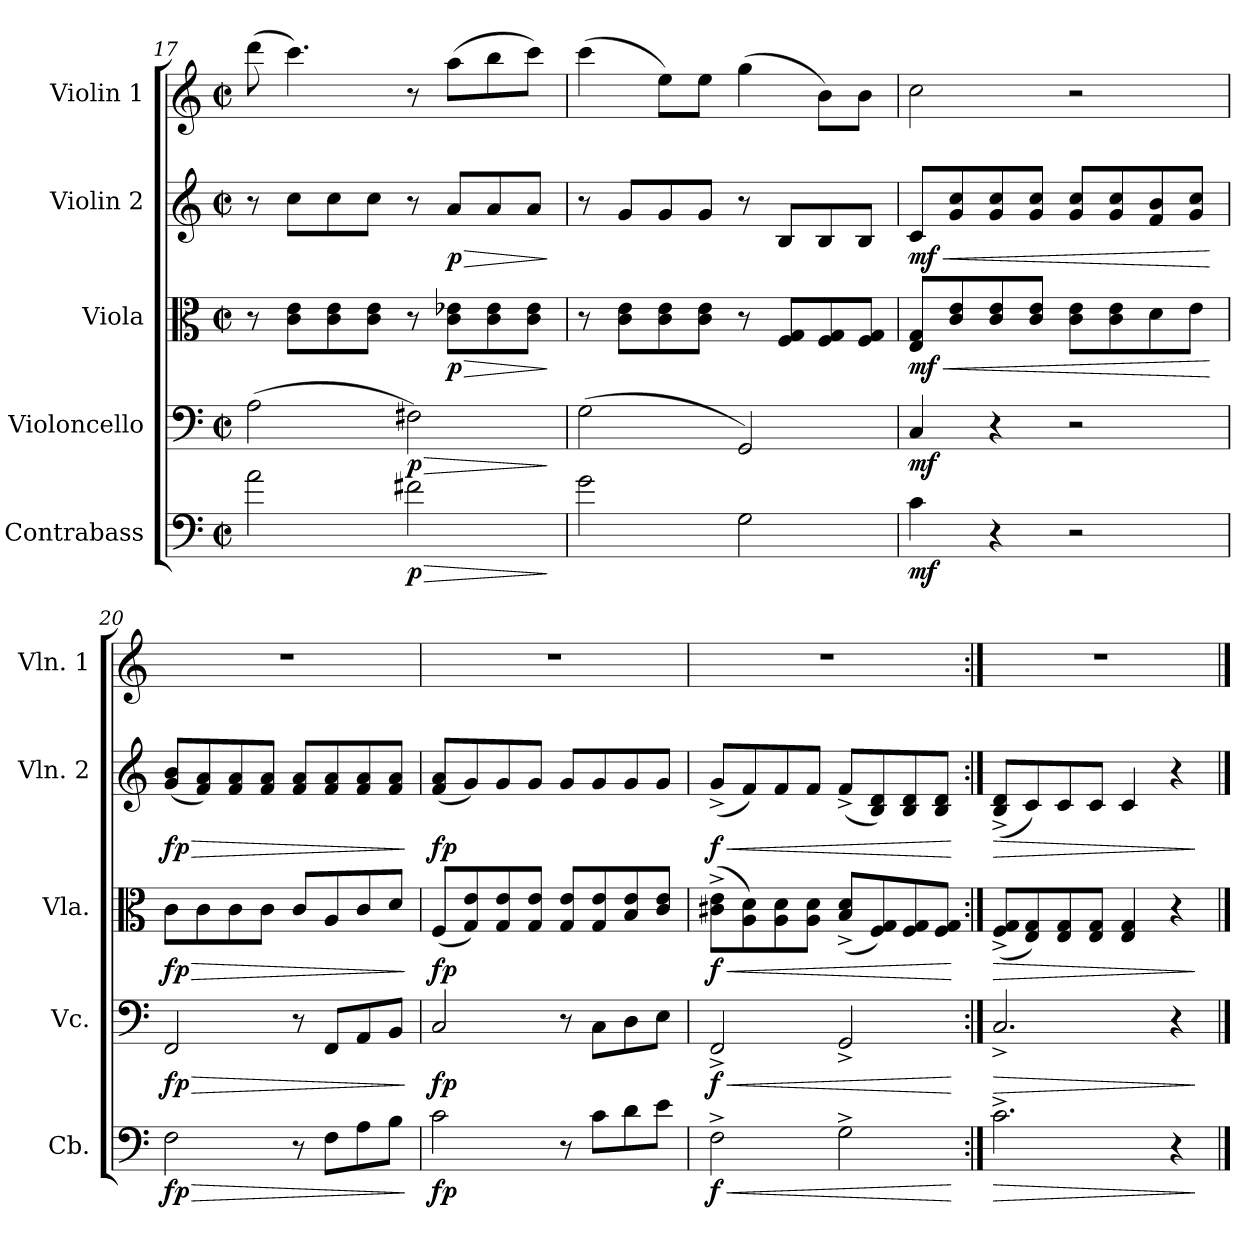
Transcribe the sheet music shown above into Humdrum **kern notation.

**kern	**dynam	**kern	**dynam	**kern	**dynam	**kern	**dynam	**kern
*part5	*part5	*part4	*part4	*part3	*part3	*part2	*part2	*part1
*staff5	*staff5	*staff4	*staff4	*staff3	*staff3	*staff2	*staff2	*staff1
*I"Contrabass	*	*I"Violoncello	*	*I"Viola	*	*I"Violin 2	*	*I"Violin 1
*I'Cb.	*	*I'Vc.	*	*I'Vla.	*	*I'Vln. 2	*	*I'Vln. 1
*clefF4	*	*clefF4	*	*clefC3	*	*clefG2	*	*clefG2
*ITrd7c12	*	*	*	*	*	*	*	*
*k[]	*	*k[]	*	*k[]	*	*k[]	*	*k[]
*M2/2	*	*M2/2	*	*M2/2	*	*M2/2	*	*M2/2
*met(c|)	*	*met(c|)	*	*met(c|)	*	*met(c|)	*	*met(c|)
=17	=17	=17	=17	=17	=17	=17	=17	=17
2A\	.	(>2A\	.	8r	.	8r	.	(>8ddd\
.	.	.	.	8c\ 8e\L	.	8cc\L	.	4.ccc\)
.	.	.	.	8c\ 8e\	.	8cc\	.	.
.	.	.	.	8c\ 8e\J	.	8cc\J	.	.
!	!LO:HP:b	!	!LO:HP:b	!	!	!	!	!
!	!LO:DY:n=1:b	!	!LO:DY:n=1:b	!	!	!	!	!
2F#X\	> p	2F#X\)	> p	8r	.	8r	.	8r
!	!	!	!	!	!LO:HP:b	!	!LO:HP:b	!
!	!	!	!	!	!LO:DY:n=1:b	!	!LO:DY:n=1:b	!
.	.	.	.	8c\ 8e-X\L	> p	8a/L	> p	(>8aa\L
.	.	.	.	8c\ 8e-\	.	8a/	.	8bb\
.	.	.	.	8c\ 8e-\J	.	8a/J	.	8ccc\J)
.	]	.	]	.	]	.	]	.
=18	=18	=18	=18	=18	=18	=18	=18	=18
2G\	.	(>2G\	.	8r	.	8r	.	(>4ccc\
.	.	.	.	8c\ 8e\L	.	8g/L	.	.
.	.	.	.	8c\ 8e\	.	8g/	.	8ee\L)
.	.	.	.	8c\ 8e\J	.	8g/J	.	8ee\J
2GG\	.	2GG/)	.	8r	.	8r	.	(>4gg\
.	.	.	.	8F/ 8G/L	.	8B/L	.	.
.	.	.	.	8F/ 8G/	.	8B/	.	8b\L)
.	.	.	.	8F/ 8G/J	.	8B/J	.	8b\J
=19	=19	=19	=19	=19	=19	=19	=19	=19
!	!LO:DY:b	!	!LO:DY:b	!	!LO:HP:b	!	!LO:HP:b	!
!	!	!	!	!	!LO:DY:n=1:b	!	!LO:DY:n=1:b	!
4C\	mf	4C/	mf	8E/ 8G/L	< mf	8c/L	< mf	2cc\
.	.	.	.	8c/ 8e/	.	8g/ 8cc/	.	.
4r	.	4r	.	8c/ 8e/	.	8g/ 8cc/	.	.
.	.	.	.	8c/ 8e/J	.	8g/ 8cc/J	.	.
2r	.	2r	.	8c\ 8e\L	.	8g/ 8cc/L	.	2r
.	.	.	.	8c\ 8e\	.	8g/ 8cc/	.	.
.	.	.	.	8d\	.	8f/ 8b/	.	.
.	.	.	.	8e\J	.	8g/ 8cc/J	.	.
.	.	.	.	.	[	.	[	.
=20	=20	=20	=20	=20	=20	=20	=20	=20
!	!LO:HP:b	!	!LO:HP:b	!	!LO:HP:b	!	!LO:HP:b	!
!	!LO:DY:n=1:b	!	!LO:DY:n=1:b	!	!LO:DY:n=1:b	!	!LO:DY:n=1:b	!
2FF\	> fp	2FF/	> fp	8c\L	> fp	(<8g/ 8b/L	> fp	1r
.	.	.	.	8c\	.	8f/ 8a/)	.	.
.	.	.	.	8c\	.	8f/ 8a/	.	.
.	.	.	.	8c\J	.	8f/ 8a/J	.	.
8r	.	8r	.	8c/L	.	8f/ 8a/L	.	.
8FF\L	.	8FF/L	.	8A/	.	8f/ 8a/	.	.
8AA\	.	8AA/	.	8c/	.	8f/ 8a/	.	.
8BB\J	.	8BB/J	.	8d/J	.	8f/ 8a/J	.	.
.	]	.	]	.	]	.	]	.
!!LO:LB:g=z
=21	=21	=21	=21	=21	=21	=21	=21	=21
!	!LO:DY:b	!	!LO:DY:b	!	!LO:DY:b	!	!LO:DY:b	!
2C\	fp	2C/	fp	(<8F/L	fp	(<8f/ 8a/L	fp	1r
.	.	.	.	8G/ 8e/)	.	8g/)	.	.
.	.	.	.	8G/ 8e/	.	8g/	.	.
.	.	.	.	8G/ 8e/J	.	8g/J	.	.
8r	.	8r	.	8G/ 8e/L	.	8g/L	.	.
8C\L	.	8C\L	.	8G/ 8e/	.	8g/	.	.
8D\	.	8D\	.	8B/ 8e/	.	8g/	.	.
8E\J	.	8E\J	.	8c/ 8e/J	.	8g/J	.	.
=22	=22	=22	=22	=22	=22	=22	=22	=22
!	!LO:HP:b	!	!LO:HP:b	!	!LO:HP:b	!	!LO:HP:b	!
!	!LO:DY:n=1:b	!	!LO:DY:n=1:b	!	!LO:DY:n=1:b	!	!LO:DY:n=1:b	!
2FF^\	< f	2FF^/	< f	(>8c#X\^ 8e\^L	< f	(<8g^/L	< f	1r
.	.	.	.	8A\ 8d\)	.	8f/)	.	.
.	.	.	.	8A\ 8d\	.	8f/	.	.
.	.	.	.	8A\ 8d\J	.	8f/J	.	.
2GG^\	.	2GG^/	.	(<8B/^ 8d/^L	.	(<8f^/L	.	.
.	.	.	.	8F/ 8G/)	.	8B/ 8d/)	.	.
.	.	.	.	8F/ 8G/	.	8B/ 8d/	.	.
.	.	.	.	8F/ 8G/J	.	8B/ 8d/J	.	.
.	[	.	[	.	[	.	[	.
=23:|!	=23:|!	=23:|!	=23:|!	=23:|!	=23:|!	=23:|!	=23:|!	=23:|!
!	!LO:HP:b	!	!LO:HP:b	!	!LO:HP:b	!	!LO:HP:b	!
2.C^\	>	2.C^/	>	(<8F/^ 8G/^L	>	(<8B/^ 8d/^L	>	1r
.	.	.	.	8E/ 8G/)	.	8c/)	.	.
.	.	.	.	8E/ 8G/	.	8c/	.	.
.	.	.	.	8E/ 8G/J	.	8c/J	.	.
.	.	.	.	4E/ 4G/	.	4c/	.	.
4r	.	4r	.	4r	.	4r	.	.
.	]	.	]	.	]	.	]	.
==	==	==	==	==	==	==	==	==
*-	*-	*-	*-	*-	*-	*-	*-	*-
